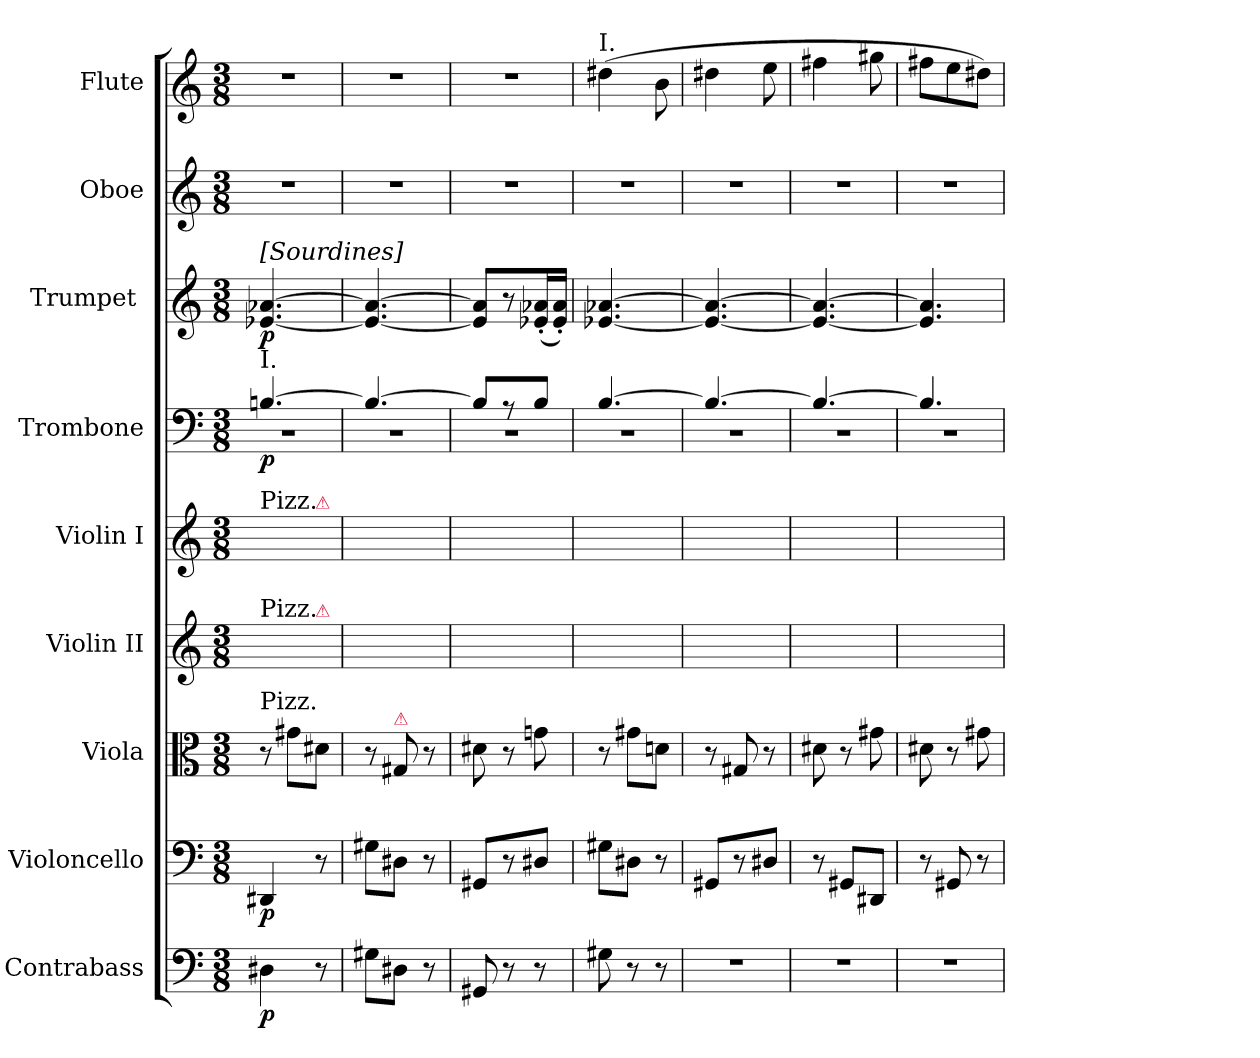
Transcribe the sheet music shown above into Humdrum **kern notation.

**kern	**dynam	**kern	**dynam	**kern	**kern	**kern	**kern	**dynam	**kern	**dynam	**kern	**kern
*part9	*part9	*part8	*part8	*part7	*part6	*part5	*part4	*part4	*part3	*part3	*part2	*part1
*staff9	*staff9	*staff8	*staff8	*staff7	*staff6	*staff5	*staff4	*staff4	*staff3	*staff3	*staff2	*staff1
*I"Contrabass	*	*I"Violoncello	*	*I"Viola	*I"Violin II	*I"Violin I	*I"Trombone	*	*I"Trumpet [C]	*	*I"Oboe	*I"Flute
*I'Cb.	*	*I'Vc.	*	*I'Vla.	*I'Vln. II	*I'Vln. I	*I'Tbn.	*	*I'Tpt.	*	*I'Ob.	*I'Fl.
*clefF4	*	*clefF4	*	*clefC3	*clefG2	*clefG2	*clefF4	*	*clefG2	*	*clefG2	*clefG2
*ITrd7c12	*	*	*	*	*	*	*	*	*	*	*	*
*k[]	*	*k[]	*	*k[]	*k[]	*k[]	*k[]	*	*	*	*k[]	*k[]
*M3/8	*	*M3/8	*	*M3/8	*M3/8	*M3/8	*M3/8	*	*M3/8	*	*M3/8	*M3/8
=1	=1	=1	=1	=1	=1	=1	=1	=1	=1	=1	=1	=1
*	*	*	*	*	*	*	*^	*	*	*	*	*
!	!	!	!	!	!	!	!	!	!	!LO:TX:a:t=[Sourdines]	!	!	!
!	!	!	!	!	!	!	!LO:TX:a:t=I.	!	!	!	!	!	!
!	!	!	!	!	!	!LO:TX:a:t=Pizz.	!	!	!	!	!	!	!
!	!	!	!	!	!LO:TX:a:t=Pizz.	!	!	!	!	!	!	!	!
!	!	!	!	!LO:TX:a:t=Pizz.	!	!	!	!	!	!	!	!	!
4DD#X	p	4DD#X	p	8r	8ryy	8ryy	[4.Bn	4.r	p	[4.e-X [4.a-X	p	8%3r	8%3r
.	.	.	.	8g#XL	8ryy	8ryy	.	.	.	.	.	.	.
!	!	!	!	!	!	!LO:TX:a:color=crimson:t=⚠	!	!	!	!	!	!	!
!	!	!	!	!	!LO:TX:a:color=crimson:t=⚠	!	!	!	!	!	!	!	!
8r	.	8r	.	8d#XJ	8ryy	8ryy	.	.	.	.	.	.	.
=2	=2	=2	=2	=2	=2	=2	=2	=2	=2	=2	=2	=2	=2
8GG#XL	.	8G#XL	.	8r	8ryy	8ryy	4.B_	4.r	.	4.e-_ 4.a-_	.	8%3r	8%3r
!	!	!	!	!LO:TX:a:color=crimson:t=⚠	!	!	!	!	!	!	!	!	!
8DD#XJ	.	8D#XJ	.	8G#X	8ryy	8ryy	.	.	.	.	.	.	.
8r	.	8r	.	8r	8ryy	8ryy	.	.	.	.	.	.	.
=3	=3	=3	=3	=3	=3	=3	=3	=3	=3	=3	=3	=3	=3
8GGG#X	.	8GG#XL	.	8d#X	8ryy	8ryy	8BL]	4.r	.	8e-] 8a-]L	.	8%3r	8%3r
8r	.	8r	.	8r	8ryy	8ryy	8rA	.	.	8r	.	.	.
8r	.	8D#XJ	.	8gn	8ryy	8ryy	8BJ	.	.	(>16e-X'> 16a-X'>L	.	.	.
.	.	.	.	.	.	.	.	.	.	16e-'>/ 16a-'>/JJ)	.	.	.
=4	=4	=4	=4	=4	=4	=4	=4	=4	=4	=4	=4	=4	=4
!	!	!	!	!	!	!	!	!	!	!	!	!	!LO:TX:a:t=I.
8GG#X	.	8G#XL	.	8r	8ryy	8ryy	[4.B	4.r	.	[4.e-X [4.a-X	.	8%3r	(4dd#X
8r	.	8D#XJ	.	8g#XL	8ryy	8ryy	.	.	.	.	.	.	.
8r	.	8r	.	8dnJ	8ryy	8ryy	.	.	.	.	.	.	8b
=5	=5	=5	=5	=5	=5	=5	=5	=5	=5	=5	=5	=5	=5
8%3r	.	8GG#XL	.	8r	8ryy	8ryy	4.B_	4.r	.	4.e-_ 4.a-_	.	8%3r	4dd#X
.	.	8r	.	8G#X	8ryy	8ryy	.	.	.	.	.	.	.
.	.	8D#XJ	.	8r	8ryy	8ryy	.	.	.	.	.	.	8ee
=6	=6	=6	=6	=6	=6	=6	=6	=6	=6	=6	=6	=6	=6
8%3r	.	8r	.	8d#X	8ryy	8ryy	4.B_	4.r	.	4.e-_ 4.a-_	.	8%3r	4ff#X
.	.	8GG#XL	.	8r	8ryy	8ryy	.	.	.	.	.	.	.
.	.	8DD#XJ	.	8g#X	8ryy	8ryy	.	.	.	.	.	.	8gg#X
=7	=7	=7	=7	=7	=7	=7	=7	=7	=7	=7	=7	=7	=7
8%3r	.	8r	.	8d#X	8ryy	8ryy	4.B]	4.r	.	4.e-] 4.a-]	.	8%3r	8ff#XL
.	.	8GG#X	.	8r	8ryy	8ryy	.	.	.	.	.	.	8ee
.	.	8r	.	8g#X	8ryy	8ryy	.	.	.	.	.	.	8dd#XJ)
*	*	*	*	*	*	*	*v	*v	*	*	*	*	*
=	=	=	=	=	=	=	=	=	=	=	=	=
*-	*-	*-	*-	*-	*-	*-	*-	*-	*-	*-	*-	*-
